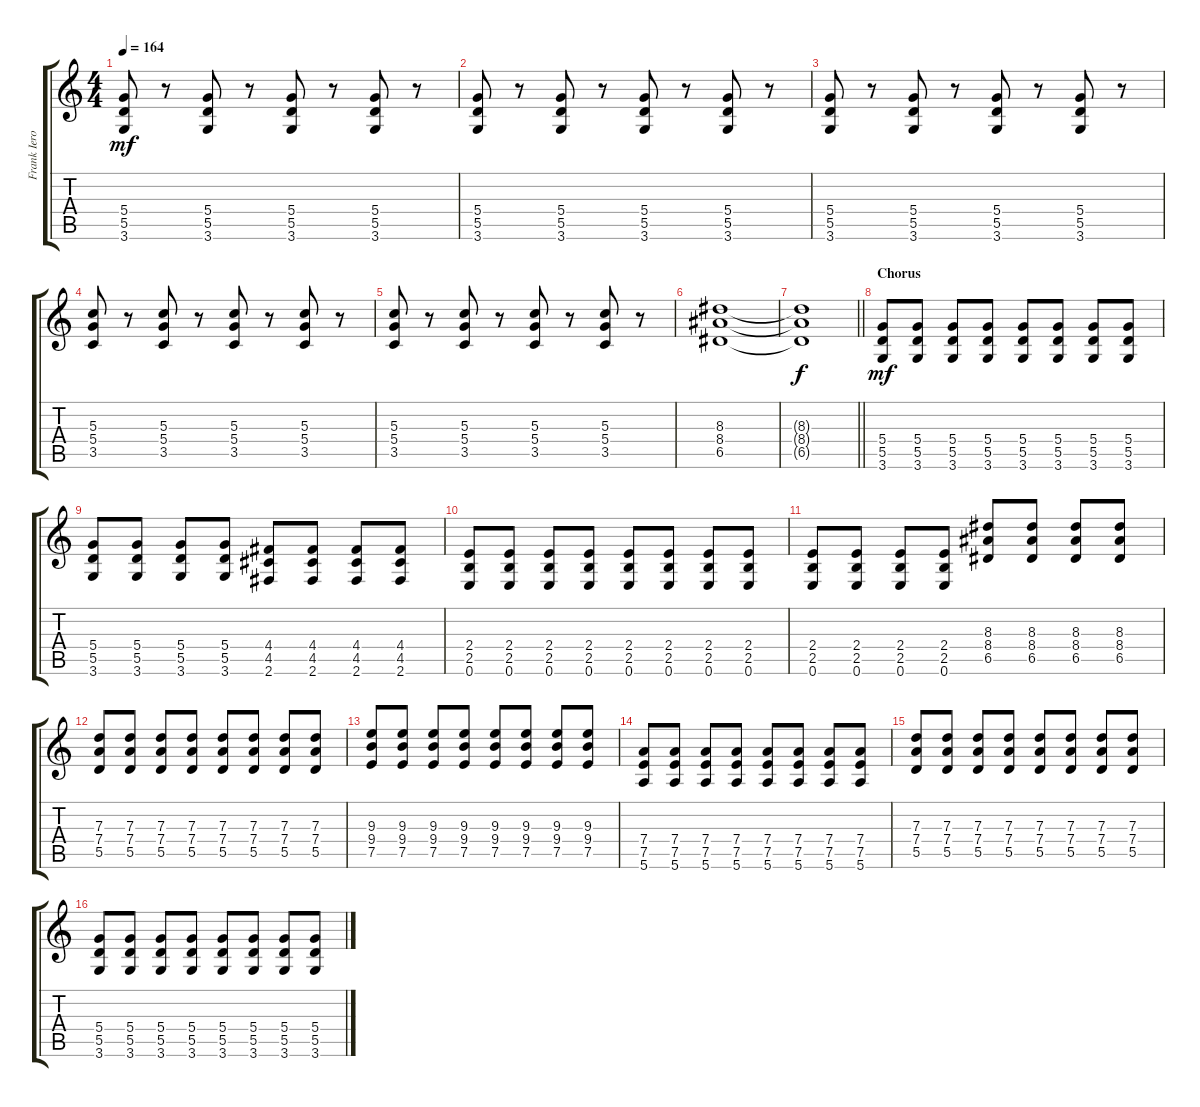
\track ("Frank Iero" "Frank Iero") {instrument distortionguitar}
\staff {score tabs}
\tuning (E4 B3 G3 D3 A2 E2) {hide}
\ts (4 4)
\tempo 164
\clef g2
\ks c
(5.4 5.5 3.6).8{dy mf} r.8 (5.4 5.5 3.6).8 r.8 (5.4 5.5 3.6).8 r.8 (5.4 5.5 3.6).8 r.8 |
(5.4 5.5 3.6).8 r.8 (5.4 5.5 3.6).8 r.8 (5.4 5.5 3.6).8 r.8 (5.4 5.5 3.6).8 r.8 |
(5.4 5.5 3.6).8 r.8 (5.4 5.5 3.6).8 r.8 (5.4 5.5 3.6).8 r.8 (5.4 5.5 3.6).8 r.8 |
(5.3 5.4 3.5).8 r.8 (5.3 5.4 3.5).8 r.8 (5.3 5.4 3.5).8 r.8 (5.3 5.4 3.5).8 r.8 |
(5.3 5.4 3.5).8 r.8 (5.3 5.4 3.5).8 r.8 (5.3 5.4 3.5).8 r.8 (5.3 5.4 3.5).8 r.8 |
(8.3 8.4 6.5).1 |
\barLineRight lightlight
(8.3{t} 8.4{t} 6.5{t}).1{dy f} |
\section ("" "Chorus")
(5.4 5.5 3.6).8{dy mf} (5.4 5.5 3.6).8 (5.4 5.5 3.6).8 (5.4 5.5 3.6).8 (5.4 5.5 3.6).8 (5.4 5.5 3.6).8 (5.4 5.5 3.6).8 (5.4 5.5 3.6).8 |
(5.4 5.5 3.6).8 (5.4 5.5 3.6).8 (5.4 5.5 3.6).8 (5.4 5.5 3.6).8 (4.4 4.5 2.6).8 (4.4 4.5 2.6).8 (4.4 4.5 2.6).8 (4.4 4.5 2.6).8 |
(2.4 2.5 0.6).8 (2.4 2.5 0.6).8 (2.4 2.5 0.6).8 (2.4 2.5 0.6).8 (2.4 2.5 0.6).8 (2.4 2.5 0.6).8 (2.4 2.5 0.6).8 (2.4 2.5 0.6).8 |
(2.4 2.5 0.6).8 (2.4 2.5 0.6).8 (2.4 2.5 0.6).8 (2.4 2.5 0.6).8 (8.3 8.4 6.5).8 (8.3 8.4 6.5).8 (8.3 8.4 6.5).8 (8.3 8.4 6.5).8 |
(7.3 7.4 5.5).8 (7.3 7.4 5.5).8 (7.3 7.4 5.5).8 (7.3 7.4 5.5).8 (7.3 7.4 5.5).8 (7.3 7.4 5.5).8 (7.3 7.4 5.5).8 (7.3 7.4 5.5).8 |
(9.3 9.4 7.5).8 (9.3 9.4 7.5).8 (9.3 9.4 7.5).8 (9.3 9.4 7.5).8 (9.3 9.4 7.5).8 (9.3 9.4 7.5).8 (9.3 9.4 7.5).8 (9.3 9.4 7.5).8 |
(7.4 7.5 5.6).8 (7.4 7.5 5.6).8 (7.4 7.5 5.6).8 (7.4 7.5 5.6).8 (7.4 7.5 5.6).8 (7.4 7.5 5.6).8 (7.4 7.5 5.6).8 (7.4 7.5 5.6).8 |
(7.3 7.4 5.5).8 (7.3 7.4 5.5).8 (7.3 7.4 5.5).8 (7.3 7.4 5.5).8 (7.3 7.4 5.5).8 (7.3 7.4 5.5).8 (7.3 7.4 5.5).8 (7.3 7.4 5.5).8 |
(5.4 5.5 3.6).8 (5.4 5.5 3.6).8 (5.4 5.5 3.6).8 (5.4 5.5 3.6).8 (5.4 5.5 3.6).8 (5.4 5.5 3.6).8 (5.4 5.5 3.6).8 (5.4 5.5 3.6).8
